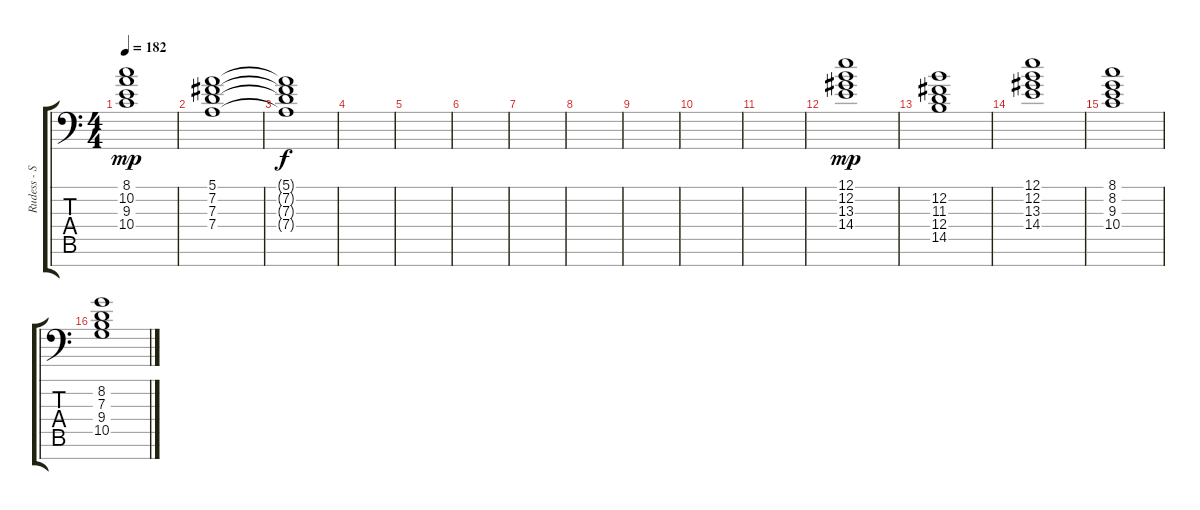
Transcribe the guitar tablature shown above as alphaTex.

\track ("Rudess - Strings" "Rudess - S") {instrument stringensemble2}
\staff {score tabs}
\tuning (E4 B3 G3 D3 A2 E2 C-1) {hide}
\ts (4 4)
\tempo 182
\clef f4
\ks c
(8.1 10.2 9.3 10.4).1{dy mp} |
(5.1 7.2 7.3 7.4).1 |
(5.1{t} 7.2{t} 7.3{t} 7.4{t}).1{dy f} |
|
|
|
|
|
|
|
|
(12.1 12.2 13.3 14.4).1{dy mp} |
(12.2 11.3 12.4 14.5).1 |
(12.1 12.2 13.3 14.4).1 |
(8.1 8.2 9.3 10.4).1 |
(8.2 7.3 9.4 10.5).1
